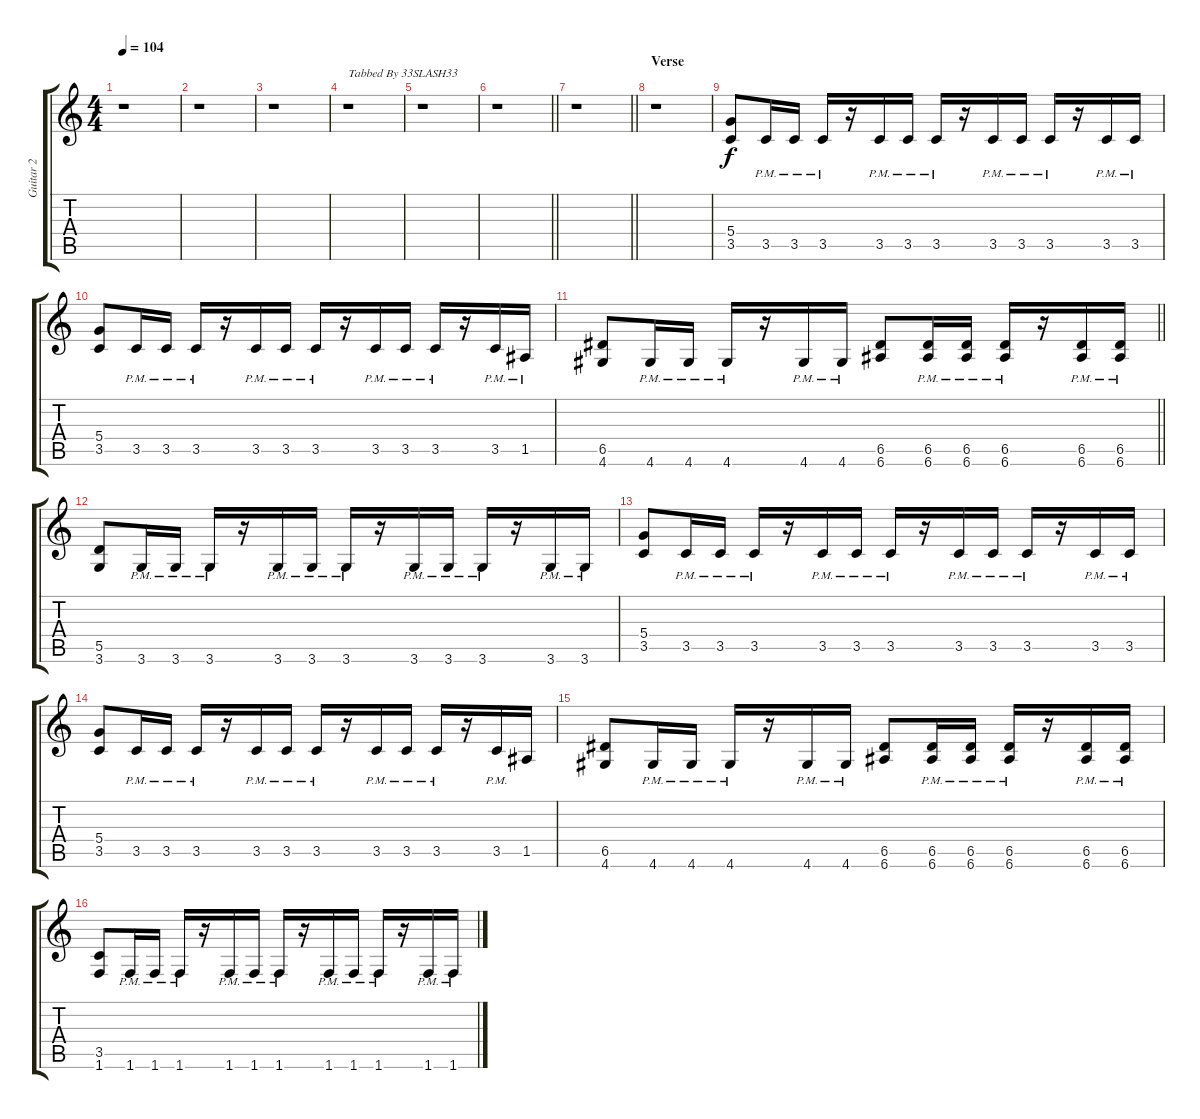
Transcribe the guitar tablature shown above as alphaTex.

\track ("Guitar 2" "Guitar 2") {instrument distortionguitar}
\staff {score tabs}
\tuning (E4 B3 G3 D3 A2 E2) {hide}
\ts (4 4)
\tempo 104
\clef g2
\ks c
r.1{dy mp} |
r.1 |
r.1 |
r.1{txt "Tabbed By 33SLASH33"} |
r.1 |
\barLineRight lightlight
r.1 |
\barLineRight lightlight
r.1 |
\section ("" "Verse")
r.1 |
(5.4 3.5).8{dy f} 3.5{pm}.16 3.5{pm}.16 3.5{pm}.16 r.16 3.5{pm}.16 3.5{pm}.16 3.5{pm}.16 r.16 3.5{pm}.16 3.5{pm}.16 3.5{pm}.16 r.16 3.5{pm}.16 3.5{pm}.16 |
(5.4 3.5).8 3.5{pm}.16 3.5{pm}.16 3.5{pm}.16 r.16 3.5{pm}.16 3.5{pm}.16 3.5{pm}.16 r.16 3.5{pm}.16 3.5{pm}.16 3.5{pm}.16 r.16 3.5{pm}.16 1.5{pm}.16 |
\barLineRight lightlight
(6.5 4.6).8 4.6{pm}.16 4.6{pm}.16 4.6{pm}.16 r.16 4.6{pm}.16 4.6{pm}.16 (6.5 6.6).8 (6.5{pm} 6.6{pm}).16 (6.5{pm} 6.6{pm}).16 (6.5{pm} 6.6{pm}).16 r.16 (6.5{pm} 6.6{pm}).16 (6.5{pm} 6.6{pm}).16 |
(5.5 3.6).8 3.6{pm}.16 3.6{pm}.16 3.6{pm}.16 r.16 3.6{pm}.16 3.6{pm}.16 3.6{pm}.16 r.16 3.6{pm}.16 3.6{pm}.16 3.6{pm}.16 r.16 3.6{pm}.16 3.6{pm}.16 |
(5.4 3.5).8 3.5{pm}.16 3.5{pm}.16 3.5{pm}.16 r.16 3.5{pm}.16 3.5{pm}.16 3.5{pm}.16 r.16 3.5{pm}.16 3.5{pm}.16 3.5{pm}.16 r.16 3.5{pm}.16 3.5{pm}.16 |
(5.4 3.5).8 3.5{pm}.16 3.5{pm}.16 3.5{pm}.16 r.16 3.5{pm}.16 3.5{pm}.16 3.5{pm}.16 r.16 3.5{pm}.16 3.5{pm}.16 3.5{pm}.16 r.16 3.5{pm}.16 1.5.16 |
(6.5 4.6).8 4.6{pm}.16 4.6{pm}.16 4.6{pm}.16 r.16 4.6{pm}.16 4.6{pm}.16 (6.5 6.6).8 (6.5{pm} 6.6{pm}).16 (6.5{pm} 6.6{pm}).16 (6.5{pm} 6.6{pm}).16 r.16 (6.5{pm} 6.6{pm}).16 (6.5{pm} 6.6{pm}).16 |
(3.5 1.6).8 1.6{pm}.16 1.6{pm}.16 1.6{pm}.16 r.16 1.6{pm}.16 1.6{pm}.16 1.6{pm}.16 r.16 1.6{pm}.16 1.6{pm}.16 1.6{pm}.16 r.16 1.6{pm}.16 1.6{pm}.16
